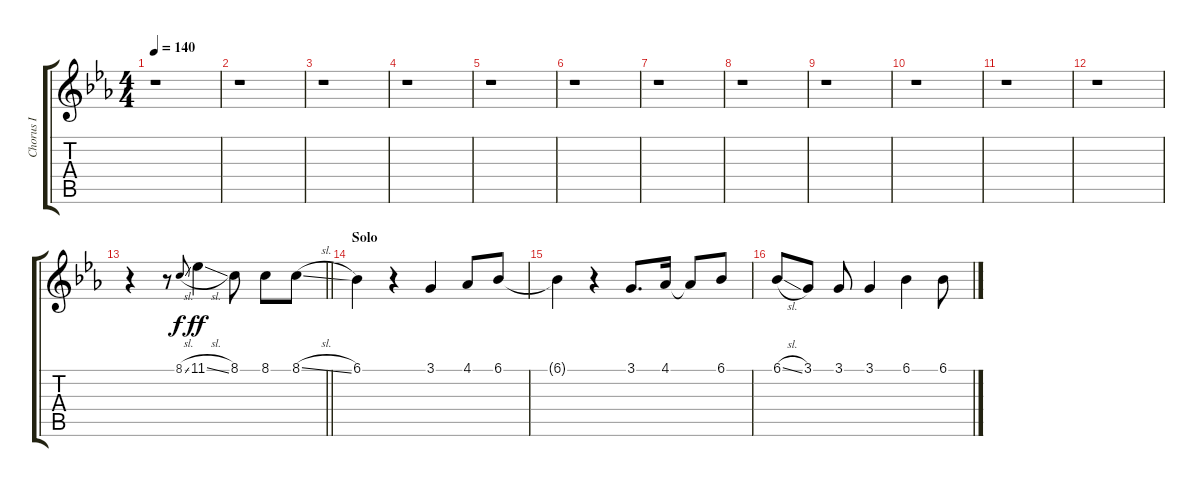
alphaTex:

\track ("Chorus I" "Chorus I") {instrument voiceoohs}
\staff {score tabs}
\tuning (E4 B3 G3 D3 A2 E2) {hide}
\ts (4 4)
\tempo 140
\clef g2
\ks eb
r.1{dy f} |
r.1 |
r.1 |
r.1 |
r.1 |
r.1 |
r.1 |
r.1 |
r.1 |
r.1 |
r.1 |
r.1 |
\barLineRight lightlight
r.4 r.8 8.1{sl}.8{gr onbeat} 11.1{sl}.4{dy ff} 8.1.8 8.1.8 8.1{sl}.8 |
\section ("" "Solo")
6.1.4 r.4 3.1.4 4.1.8 6.1.8 |
6.1{t}.4 r.4 3.1.8{d} 4.1.16 4.1{t}.8 6.1.8 |
6.1{sl}.8 3.1.8 3.1.8 3.1.4 6.1.4 6.1{sl}.8
